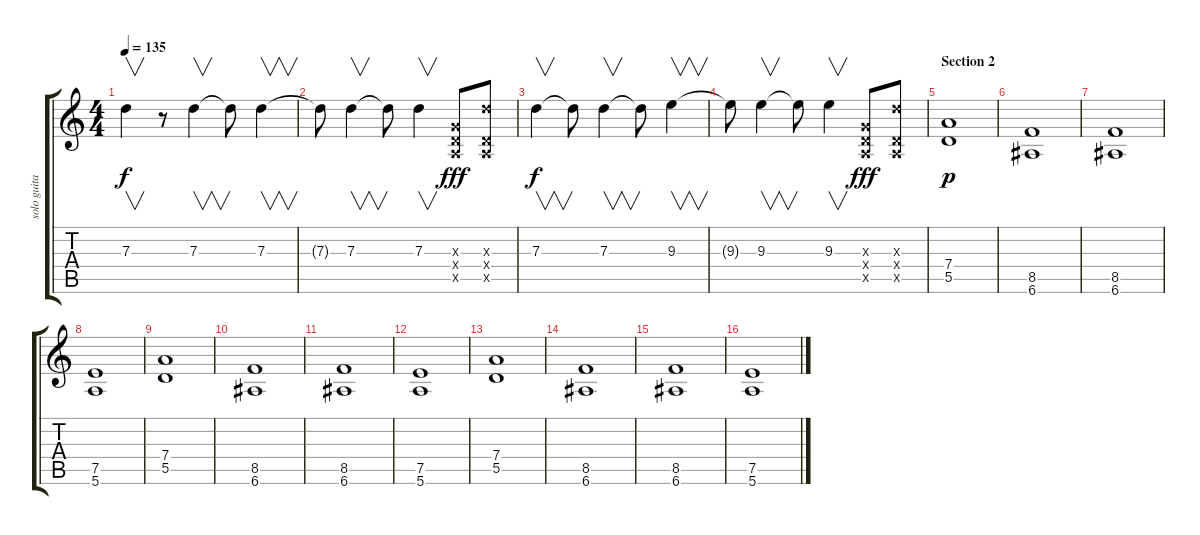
\track ("solo guitar" "solo guita") {instrument distortionguitar}
\staff {score tabs}
\tuning (E4 B3 G3 D3 A2 E2) {hide}
\ts (4 4)
\tempo 135
\clef g2
\ks c
7.3.4{v dy f} r.8 7.3.4{v} 7.3{t}.8 7.3.4{v} |
7.3{t}.8 7.3.4{v} 7.3{t}.8 7.3.4{v} (0.3{x} 0.4{x} 0.5{x}).8{dy fff} (7.3{x} 0.4{x} 0.5{x}).8 |
7.3.4{v dy f} 7.3{t}.8 7.3.4{v} 7.3{t}.8 9.3.4{v} |
9.3{t}.8 9.3.4{v} 9.3{t}.8 9.3.4{v} (0.3{x} 0.4{x} 0.5{x}).8{dy fff} (7.3{x} 0.4{x} 0.5{x}).8 |
\section ("" "Section 2")
(7.4 5.5).1{dy p} |
(8.5 6.6).1 |
(8.5 6.6).1 |
(7.5 5.6).1 |
(7.4 5.5).1 |
(8.5 6.6).1 |
(8.5 6.6).1 |
(7.5 5.6).1 |
(7.4 5.5).1 |
(8.5 6.6).1 |
(8.5 6.6).1 |
(7.5 5.6).1
